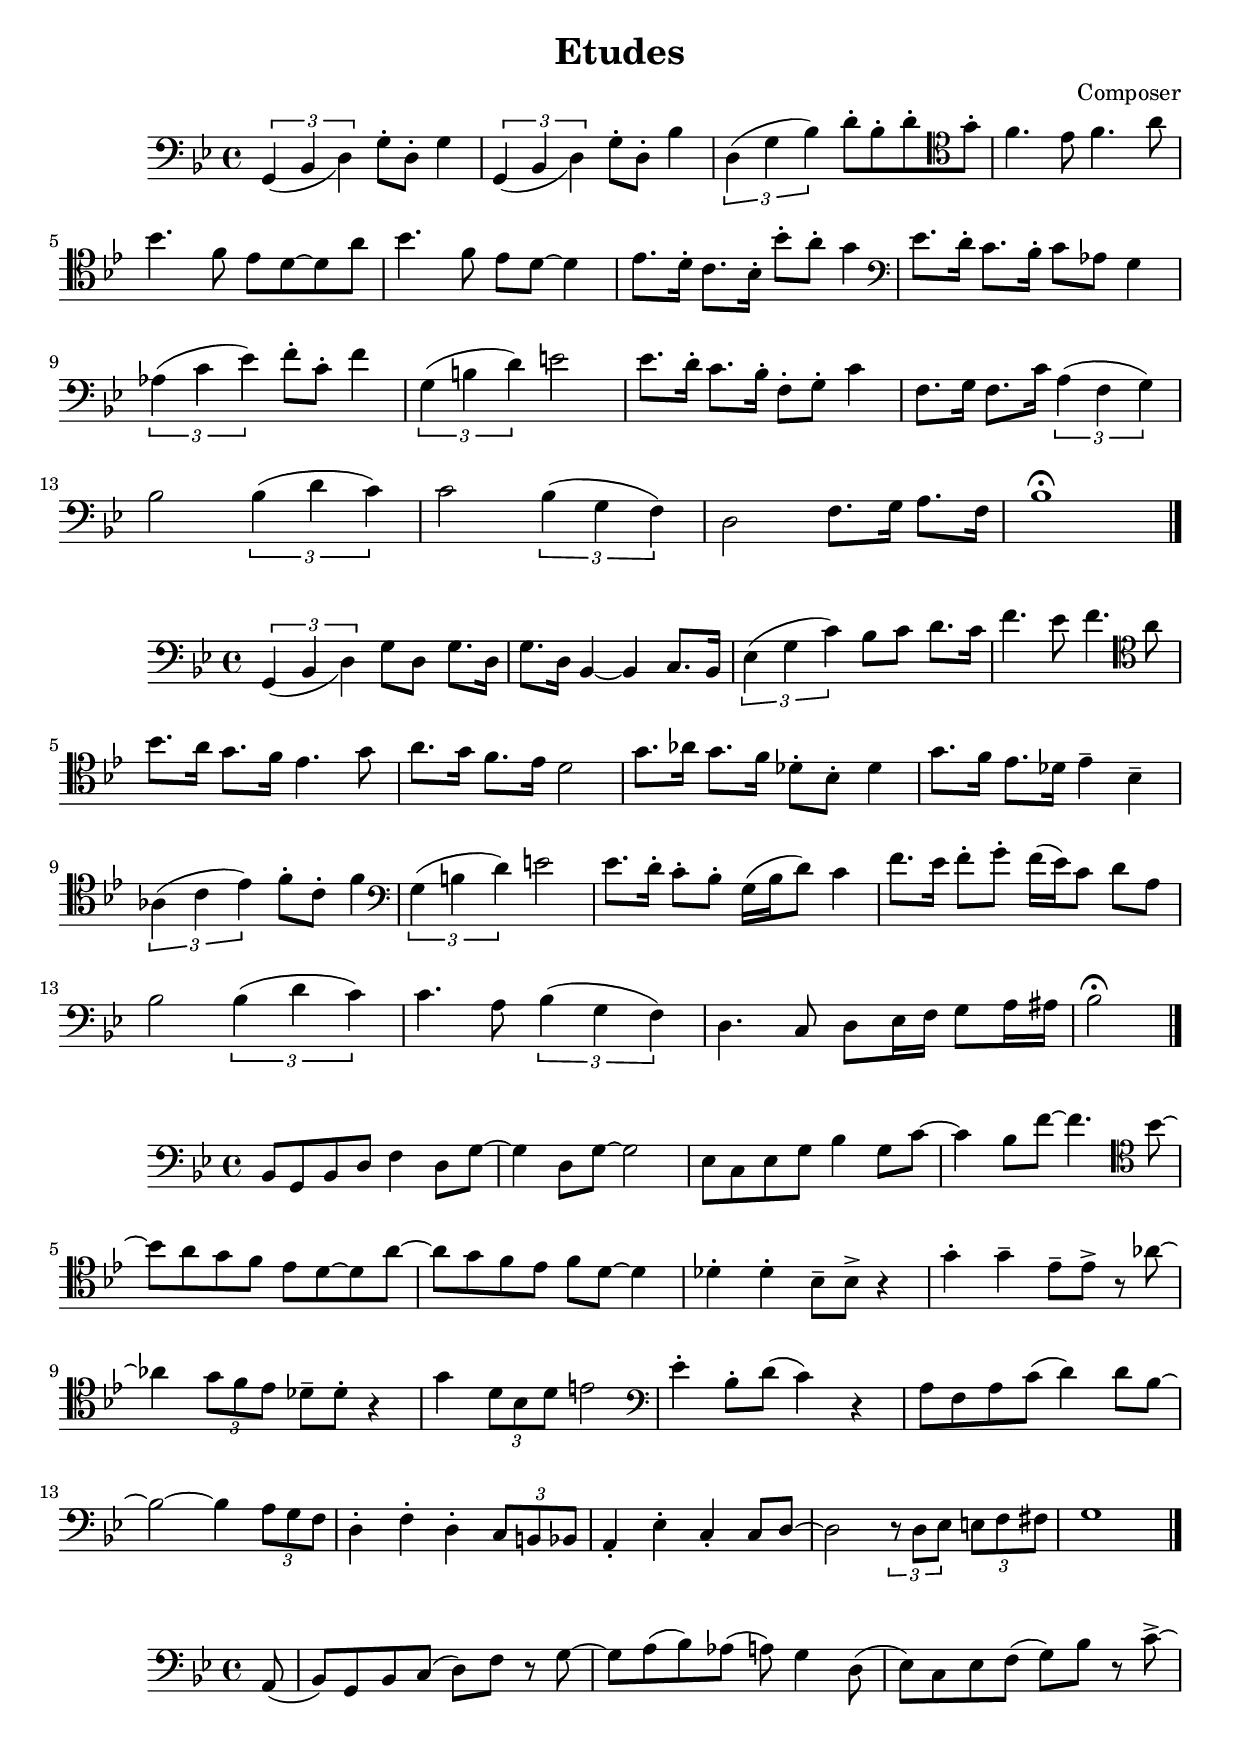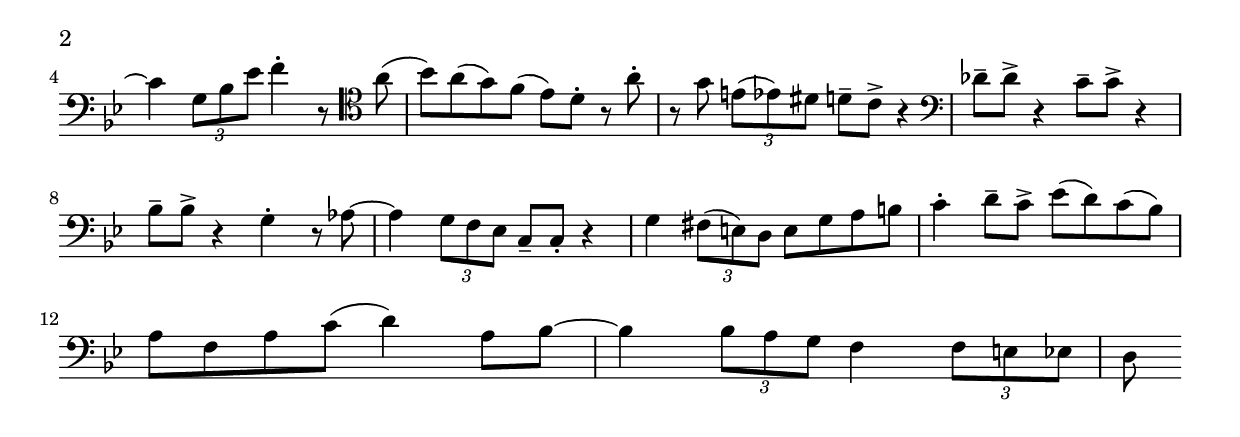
\header {
  title = "Etudes"
  composer = "Composer"
}

\score {
  \relative c' {
  \clef bass
  \key bes \major
  \slurDown
    \tuplet 3/2{g,4 (bes d)} g8\staccato d8\staccato g4 | \tuplet 3/2{g,4 (bes d)} g8\staccato d8\staccato bes'4 |
    \slurUp
    \tuplet 3/2{d,4 (g bes)} d8\staccato bes\staccato d\staccato \clef tenor  g\staccato | f4. ees8 f4. a8|
    \break
    bes4. f8 ees d8~d8 a'8 | bes4. f8 ees8 d8~d4 | ees8. d16\staccato c8. bes16\staccato bes'8\staccato a\staccato g4 |
    \clef bass ees8. d16\staccato c8. bes16\staccato c8 aes8 g4 |
    \break
     \tuplet 3/2{aes4 (c ees)} f8\staccato c\staccato f4|
    \tuplet 3/2{g,4 (b d)} e2 | ees8. d16\staccato c8. bes16\staccato f8\staccato g\staccato c4 |
    f,8. g16 f8. c'16 \tuplet 3/2{a4 (f g)} | 
    \break
    bes2 \tuplet 3/2{bes4 (d c)} |
    c2 \tuplet 3/2{bes4 (g f)} |d2 f8. g16 a8. f16 | bes1\fermata \bar "|."
  }

  %\layout {}
  %\midi {}
}

\score {
  \relative c {
  \clef bass
  \key bes \major
  \slurDown
  \tuplet 3/2{g4 (bes d)} g8 d8 g8. d16| g8. d16 bes4~bes4 c8. bes16 | 
  \slurUp
  \tuplet 3/2{ees4 (g c)} bes8 c8 d8. c16| f4. ees8 f4. \clef tenor a8 |
  \break
   bes8. a16 g8. f16 ees4. g8 | a8. g16 f8. ees16 d2 |
   g8. aes16 g8. f16 des8\staccato bes\staccato des4 | g8. f16 ees8. des16 ees4\tenuto bes\tenuto |
   \break
   \tuplet 3/2{aes4 (c ees)} f8\staccato c8\staccato f4 | \clef bass \tuplet 3/2{g,4 (b d)} e2 |
   ees8. d16\staccato c8\staccato bes\staccato g16 (bes16 d8) c4 | f8. ees16 f8\staccato g\staccato f16 (ees16) c8 d8 a8 |
   \break
   bes2 \tuplet 3/2{bes4 (d c)} | c4. a8 \tuplet 3/2{bes4 (g f)} d4. c8d8 ees16 f16 g8 a16 ais16 |
   bes2\fermata \bar "|."


  }

  \layout {}
  \midi {}
}


\score {
  \relative c' {
  \clef bass
  \key bes \major
  bes,8 g8 bes8 d8 f4 d8 g~|g4 d8 g8~g2 | ees8 c8 ees g8 bes4 g8 c8~| c4 bes8 f'8~f4. \clef tenor bes8~|
  \break
  bes8 a8 g f ees d8~d8 a'8~|a8 g8 f8 ees8 f8 d8~d4 |
   des4\staccato des4\staccato bes8\tenuto bes8\accent r4 | g'4\staccato g4\tenuto ees8\tenuto ees\accent r8 aes8~|
   \break
   aes4 \tuplet 3/2{g8 f ees} des8\tenuto des8\staccato r4 | g4 \tuplet 3/2{d8 bes d} e2 |
   \clef bass ees4\staccato bes8\staccato d8 (c4) r4 | a8 f8 a8 c8 (d4) d8 bes~ |
   \break
   bes2~bes4 \tuplet 3/2{a8 g8 f8} |d4\staccato f4\staccato d4\staccato \tuplet 3/2{c8 b bes} |
   a4\staccato ees'\staccato c4\staccato c8 d8~| d2 \tuplet 3/2{r8 d8 ees8} \tuplet 3/2{e8 f fis} |
   g1 \bar "|."
   

    }

  %\layout {}
  %\midi {}
}

\score {
  \relative c {
  \clef bass
  \key bes \major
    \partial 8 (a8 bes8) g bes c (d) f r8 g8~|g8 a8 (bes) aes (a) g4 d8 (ees8) c ees8 f8 (g8) bes8 r8 c8\accent~|
    \break
    c4 \tuplet 3/2 {g8 bes ees} f4\staccato r8 
    \clef tenor
    a8
    (bes8) a8 (g8) f8 (ees) d8\staccato r8 a'\staccato | r8 g \tuplet 3/2{e8 (ees8) dis} d8\tenuto c8\accent r4 |
    \clef bass des8\tenuto des8\accent r4  c8\tenuto c8\accent r4 | 
    \break
    bes8\tenuto bes8\accent r4 g4\staccato r8 aes8~| aes4 \tuplet 3/2 {g8 f8 ees} c8\tenuto c8\staccato r4 |
    g'4 \tuplet 3/2 {fis8 (e) d} e8 g8 a8 b8 | c4\staccato d8\tenuto c8\accent ees8 (d8) c8 (bes8) |
    \break
    a8 f8 a8 c8 (d4) a8 bes8~| bes4 \tuplet 3/2{bes8 a8 g8} f4 \tuplet 3/2{f8 e ees} |
    d



    }

  %\layout {}
  %\midi {}
}